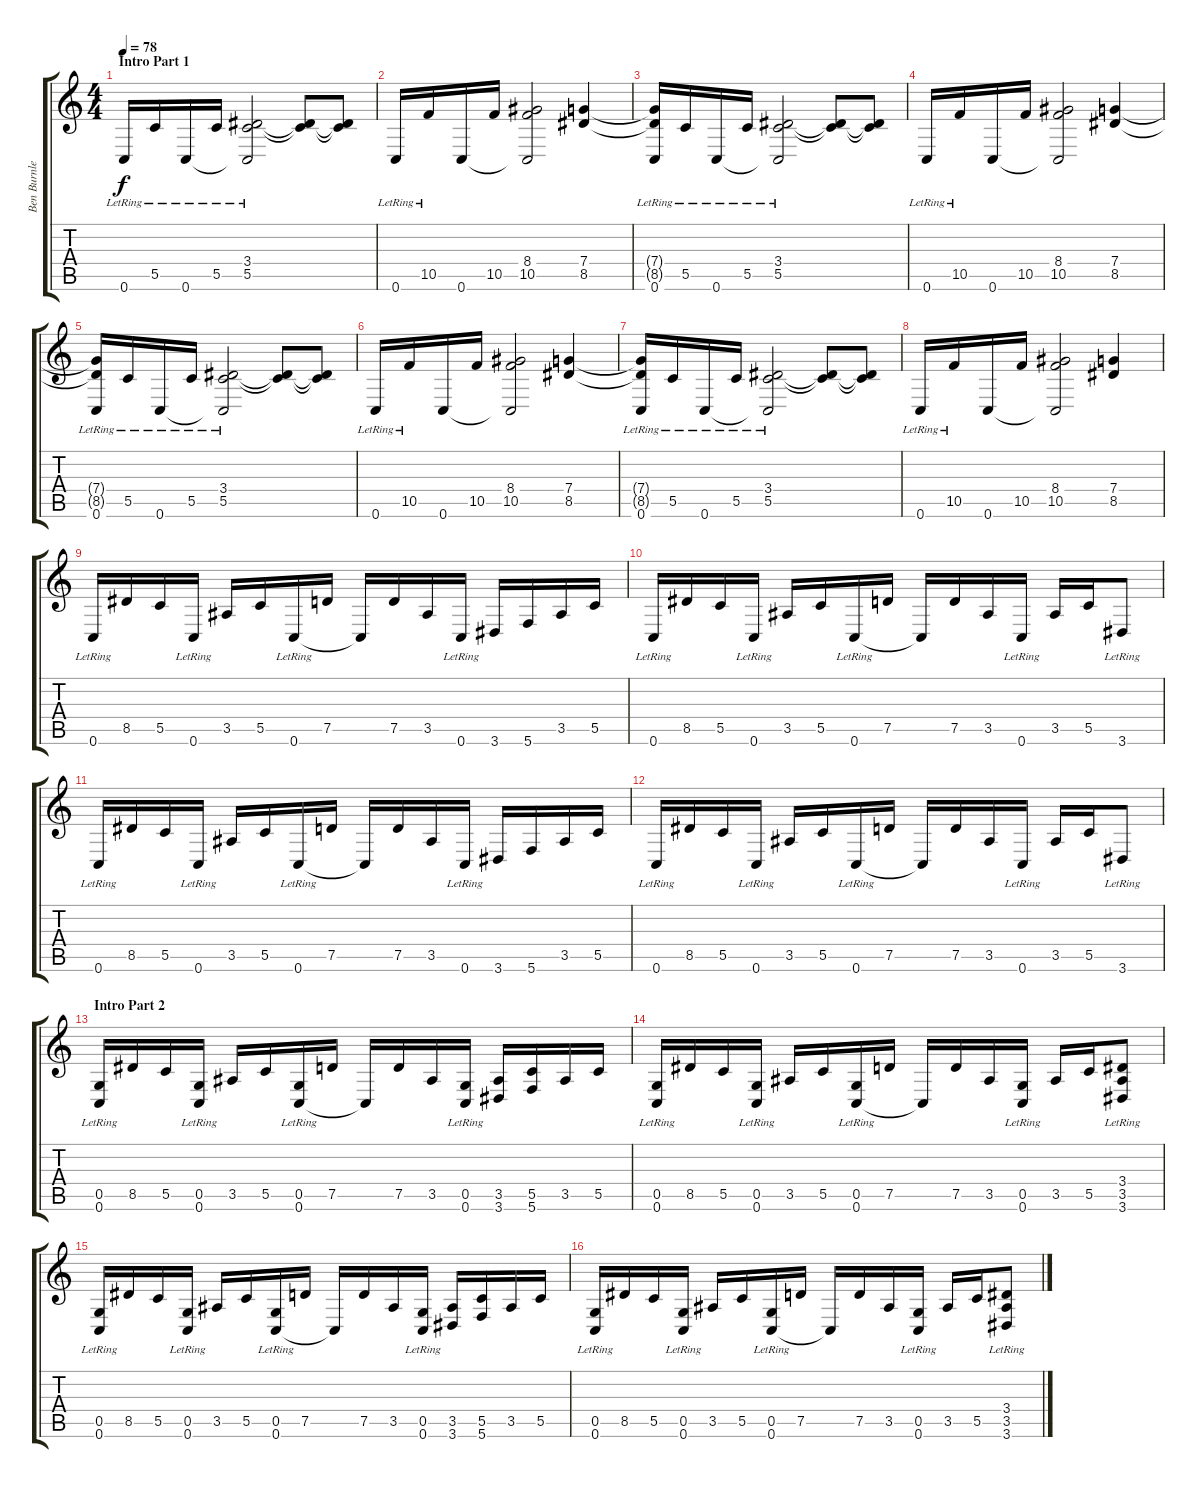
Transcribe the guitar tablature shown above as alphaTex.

\track ("Ben Burnley (guitar)" "Ben Burnle") {instrument electricguitarjazz}
\staff {score tabs}
\tuning (D4 A3 F3 C3 G2 C2) {hide}
\ts (4 4)
\section ("" "Intro Part 1")
\tempo 78
\clef g2
\ks c
0.6{lr}.16{dy f instrument electricguitarjazz} 5.5{lr}.16 0.6{lr}.16 5.5{lr}.16 (3.4{lr} 5.5 0.6{t}).2 (3.4{t} 5.5{t}).8 (3.4{t} 5.5{t}).8 |
0.6{lr}.16 10.5{lr}.16 0.6.16 10.5.16 (8.4 10.5 0.6{t}).2 (7.4 8.5).4 |
(7.4{t} 8.5{t} 0.6{lr}).16 5.5{lr}.16 0.6{lr}.16 5.5{lr}.16 (3.4{lr} 5.5 0.6{t}).2 (3.4{t} 5.5{t}).8 (3.4{t} 5.5{t}).8 |
0.6{lr}.16 10.5{lr}.16 0.6.16 10.5.16 (8.4 10.5 0.6{t}).2 (7.4 8.5).4 |
(7.4{t} 8.5{t} 0.6{lr}).16 5.5{lr}.16 0.6{lr}.16 5.5{lr}.16 (3.4{lr} 5.5 0.6{t}).2 (3.4{t} 5.5{t}).8 (3.4{t} 5.5{t}).8 |
0.6{lr}.16 10.5{lr}.16 0.6.16 10.5.16 (8.4 10.5 0.6{t}).2 (7.4 8.5).4 |
(7.4{t} 8.5{t} 0.6{lr}).16 5.5{lr}.16 0.6{lr}.16 5.5{lr}.16 (3.4{lr} 5.5 0.6{t}).2 (3.4{t} 5.5{t}).8 (3.4{t} 5.5{t}).8 |
0.6{lr}.16 10.5{lr}.16 0.6.16 10.5.16 (8.4 10.5 0.6{t}).2 (7.4 8.5).4 |
0.6{lr}.16 8.5.16 5.5.16 0.6{lr}.16 3.5.16 5.5.16 0.6{lr}.16 7.5.16 0.6{t}.16 7.5.16 3.5.16 0.6{lr}.16 3.6.16 5.6.16 3.5.16 5.5.16 |
0.6{lr}.16 8.5.16 5.5.16 0.6{lr}.16 3.5.16 5.5.16 0.6{lr}.16 7.5.16 0.6{t}.16 7.5.16 3.5.16 0.6{lr}.16 3.5.16 5.5.16 3.6{lr}.8 |
0.6{lr}.16 8.5.16 5.5.16 0.6{lr}.16 3.5.16 5.5.16 0.6{lr}.16 7.5.16 0.6{t}.16 7.5.16 3.5.16 0.6{lr}.16 3.6.16 5.6.16 3.5.16 5.5.16 |
0.6{lr}.16 8.5.16 5.5.16 0.6{lr}.16 3.5.16 5.5.16 0.6{lr}.16 7.5.16 0.6{t}.16 7.5.16 3.5.16 0.6{lr}.16 3.5.16 5.5.16 3.6{lr}.8 |
\section ("" "Intro Part 2")
(0.5 0.6{lr}).16{volume 14 instrument distortionguitar} 8.5.16 5.5.16 (0.5 0.6{lr}).16 3.5.16 5.5.16 (0.5 0.6{lr}).16 7.5.16 0.6{t}.16 7.5.16 3.5.16 (0.5 0.6{lr}).16 (3.5 3.6).16 (5.5 5.6).16 3.5.16 5.5.16 |
(0.5 0.6{lr}).16 8.5.16 5.5.16 (0.5 0.6{lr}).16 3.5.16 5.5.16 (0.5 0.6{lr}).16 7.5.16 0.6{t}.16 7.5.16 3.5.16 (0.5 0.6{lr}).16 3.5.16 5.5.16 (3.4 3.5 3.6{lr}).8 |
(0.5 0.6{lr}).16 8.5.16 5.5.16 (0.5 0.6{lr}).16 3.5.16 5.5.16 (0.5 0.6{lr}).16 7.5.16 0.6{t}.16 7.5.16 3.5.16 (0.5 0.6{lr}).16 (3.5 3.6).16 (5.5 5.6).16 3.5.16 5.5.16 |
(0.5 0.6{lr}).16 8.5.16 5.5.16 (0.5 0.6{lr}).16 3.5.16 5.5.16 (0.5 0.6{lr}).16 7.5.16 0.6{t}.16 7.5.16 3.5.16 (0.5 0.6{lr}).16 3.5.16 5.5.16 (3.4 3.5 3.6{lr}).8
